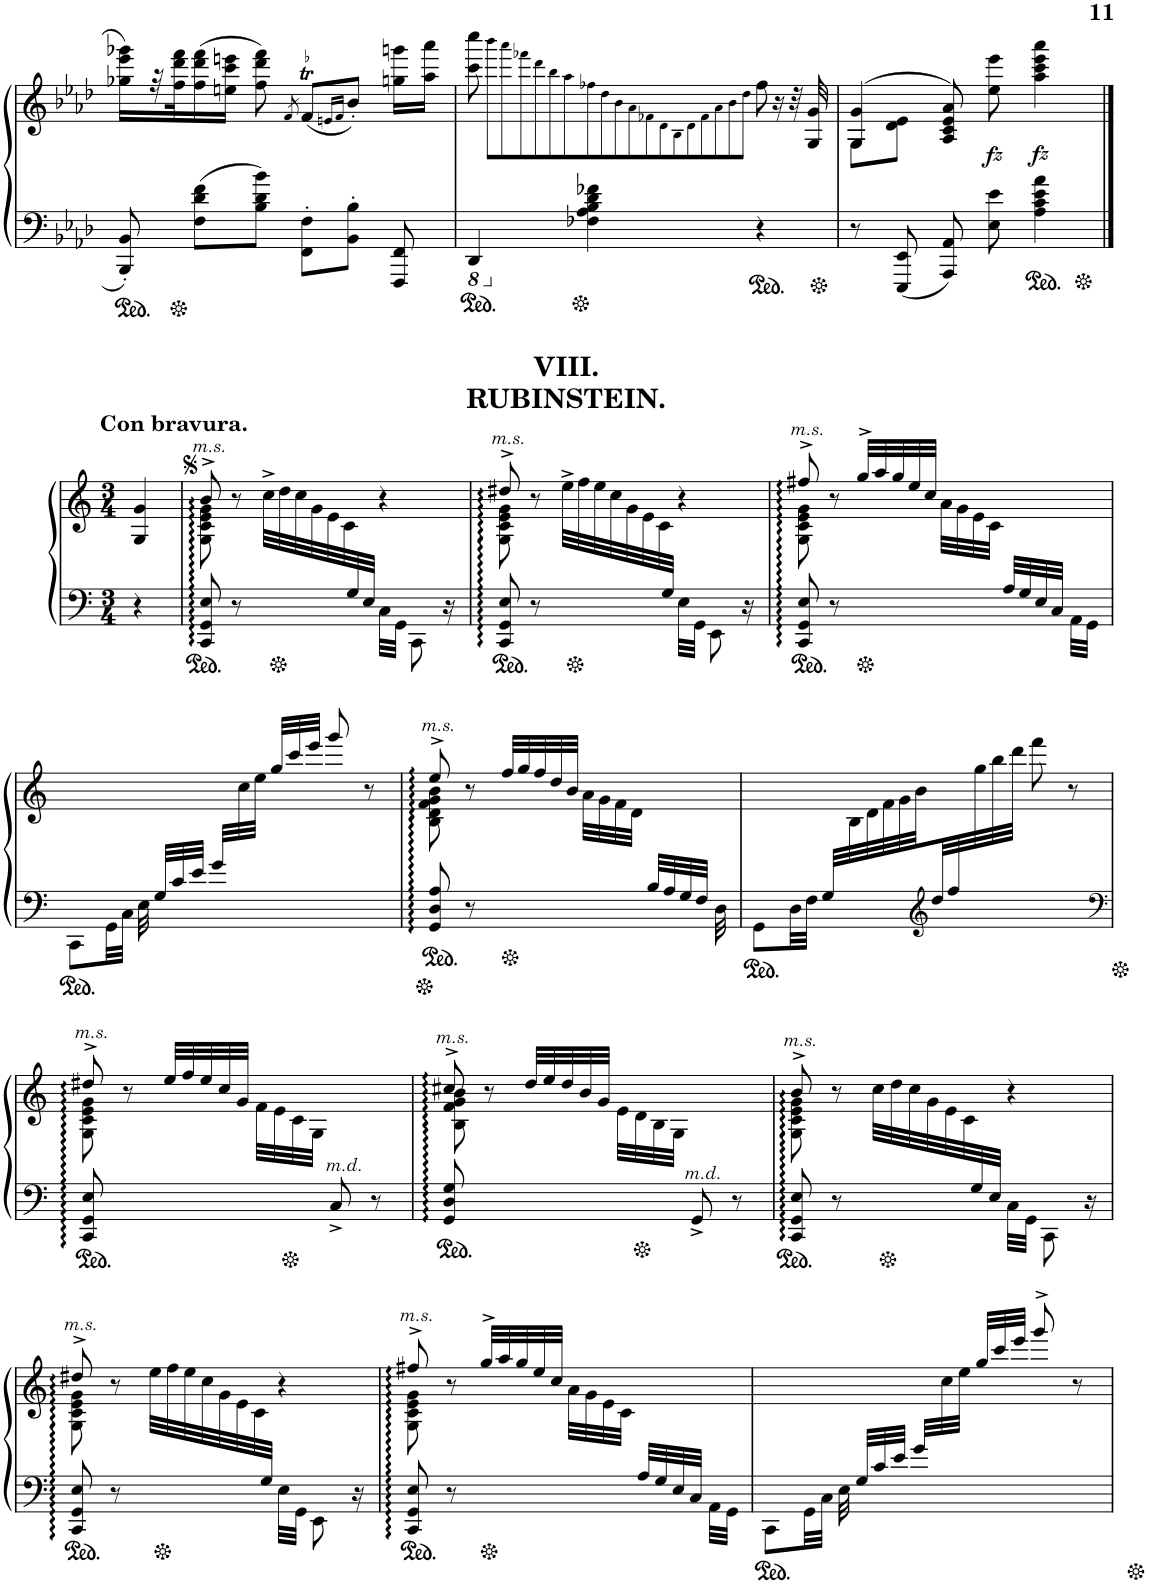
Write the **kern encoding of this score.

**kern	**kern	**dynam
*part1	*part1	*part1
*staff2	*staff1	*staff1/2
*I"Piano	*	*
*I'P-no	*	*
!!LO:PB:g=z
*clefF4	*clefG2	*
*k[b-e-a-d-]	*k[b-e-a-d-]	*
*M3/4	*M3/4	*
=38	=38	=38
8BBB-/' 8BB-/'	16gg-X\ 16eee-\ 16ggg-X\LL	.
.	32r	.
.	32ff\ 32ddd-\ 32fff\J	.
8F\ 8d-\ 8f\L	(>16ff\ 16ddd-\ 16fff\	.
.	16een\ 16ccc\ 16eeen\JJ	.
8B-\ 8d-\ 8b-\J	8ff\ 8ddd-\ 8fff\)	.
.	8qf/	.
!	!LO:TR:acc=-	!
8FF\' 8F\'L	(8ft/L	.
.	16qen/LL	.
.	16qf/JJ	.
8BB-\' 8B-\'J	8b-'/J)	.
8FFF/ 8FF/	16ggn\ 16gggn\LL	.
.	16aa-\ 16aaa-\JJ	.
=39	=39	=39
*8ba	*	*
[4DDD-/	8ccc\ 8cccc\	.
.	8bbb-!\L	.
*X8ba	*	*
4DD-_	8aaa-!\	.
.	8fff-X!\	.
4DD-_	8ddd-!\	.
.	8bb-!\	.
8DD-]	8aa-!\	.
[4F-X\ [4A-\ [4B-\ [4d-\ [4f-X\	8ff-X!\	.
.	8dd-!\	.
8F-] 8A-] 8B-] 8d-] 8f-]	8b-!\	.
4ryy	8a-!\	.
.	8f-X!\	.
4ryy	8d-!\	.
.	8B-!\	.
4ryy	8d-!\	.
.	8f-!\	.
4ryy	8a-!\	.
.	8b-!\	.
8ryy	8dd-!\J	.
4r	8ff-\	.
.	16r	.
.	32r	.
.	32G/ 32g/	.
=40	=40	=40
*	*^	*
8r	(4G/ 4g/	8G\L	.
8EEE-/ 8EE-/	.	8d-\ 8e-\J	.
8AAA-/ 8AA-/	8A-/ 8c/ 8e-/ 8a-/)	2ryy	.
!	!	!	!LO:DY:b
8E-\ 8e-\	8ee-\ 8eee-\	.	fz
!	!	!	!LO:DY:b
4A-\ 4c\ 4e-\ 4a-\	4aa-\ 4ccc\ 4eee-\ 4aaa-\	.	fz
*	*v	*v	*
!!LO:LB:g=z
==1	==1	==1
*k[]	*k[]	*
*M3/4	*M3/4	*
!	!LO:TX:a:B:t=VIII.	!
!	!LO:TX:a:t=RUBINSTEIN.	!
!	!LO:TX:a:B:t=Con bravura.	!
4r	4G/ 4g/	.
=2	=2	=2
*^	*^	*
!	!	!LO:TX:a:i:t=m.s.	!	!
4..ryy	8CC/ 8GG/ 8E/	8b^/	8G\ 8c\ 8e\ 8g\	.
.	8r	8r	2ryy	.
.	4ryy	32cc^\LLL	.	.
.	.	32dd\	.	.
.	.	32cc\	.	.
.	.	32g\	.	.
.	.	32e\	.	.
.	.	32c\	.	.
32G/	.	16ryy	.	.
32E/JJJ	.	.	.	.
4ryy	32C\LLL	4r	.	.
.	32GG\JJJ	.	.	.
.	8CC\	.	.	.
.	.	.	8ryy	.
.	16r	.	.	.
=3	=3	=3	=3	=3
!	!	!LO:TX:a:i:t=m.s.	!	!
4...ryy	8CC/ 8GG/ 8E/	8dd#X^/	8G\ 8c\ 8e\ 8g\	.
.	8r	8r	2ryy	.
.	4ryy	32ee^\LLL	.	.
.	.	32ff\	.	.
.	.	32ee\	.	.
.	.	32cc\	.	.
.	.	32g\	.	.
.	.	32e\	.	.
.	.	32c\	.	.
32G/JJJ	.	32ryy	.	.
4ryy	32E\LLL	4r	.	.
.	32GG\JJJ	.	.	.
.	8EE\	.	.	.
.	.	.	8ryy	.
.	16r	.	.	.
=4	=4	=4	=4	=4
*	*	*	*^	*
!	!	!LO:TX:a:i:t=m.s.	!	!	!
32ryy	8CC/ 8GG/ 8E/	8ff#X^/	8G\ 8c\ 8e\ 8g\	32ryy	.
*	*	*	*v	*v	*
.	8r	8r	8.ryy	.
.	8ryy	32gg^>/LLL	.	.
.	.	32aa/	.	.
.	.	32gg/	4ryy	.
.	.	32ee/	.	.
.	32ryy	32cc/JJJ	.	.
*	*	*	*^	*
.	8ryy	8ryy	.	32a\LLL	.
.	.	.	.	32g\	.
.	.	.	.	32e\	.
.	.	.	.	32c\JJJ	.
32A/LLL	8ryy	8.ryy	.	8.ryy	.
32G/	.	.	8ryy	.	.
32E/	.	.	.	.	.
32C/JJJ	.	.	.	.	.
32AA\LLL	16ryy	.	.	.	.
32GG\JJJ	.	.	32ryy	.	.
*	*	*v	*v	*v	*
!!LO:LB:g=z
=5	=5	=5	=5
8..ryy	8CC\L	8ryy	.
.	32GG\LL	16ryy	.
.	32C\JJJ	.	.
.	32E\	32ryy	.
32G/LLL	32ryy	8ryy	.
32c/	4ryy	.	.
32e/JJJ	.	.	.
32g/LLL	.	.	.
4ryy	.	32cc\	.
.	.	32ee\JJJ	.
.	.	32gg/LLL	.
.	.	32ccc/	.
.	.	32eee/JJJ	.
.	4ryy	8ggg/	.
8ryy	.	.	.
.	.	8r	.
32ryy	.	.	.
=6	=6	=6	=6
*	*	*^	*
*	*	*	*^	*
!	!	!LO:TX:a:i:t=m.s.	!	!	!
32ryy	8GG/ 8D/ 8A/	8ee^/	8B\ 8d\ 8f\ 8g\ 8b\	32ryy	.
*	*	*	*v	*v	*
.	8r	8r	8ryy	.
.	8ryy	32ff/LLL	32ryy	.
.	.	32gg/	4ryy	.
.	.	32ff/	.	.
.	.	32dd/	.	.
.	32ryy	32b/JJJ	.	.
*	*	*	*^	*
.	8ryy	8ryy	.	32a\LLL	.
.	.	.	.	32g\	.
.	.	.	.	32f\	.
.	.	.	.	32d\JJJ	.
32B/LLL	8ryy	8ryy	8ryy	8ryy	.
32A/	.	.	.	.	.
32G/	.	.	.	.	.
32F/JJJ	.	.	.	.	.
32D\	32ryy	32ryy	32ryy	32ryy	.
*	*	*v	*v	*v	*
=7	=7	=7	=7
8.ryy	8GG\L	8ryy	.
.	32D\LL	16ryy	.
.	32F\JJJ	.	.
32G/LLL	16ryy	32ryy	.
32ryy	.	32B\	.
.	8ryy	32d\	.
.	.	32f\	.
.	.	32g\	.
.	.	32b\	.
*clefG2	*	*	*
32dd/	32ryy	16ryy	.
32ff/	32ryy	.	.
4ryy	16ryy	32gg\	.
.	.	32bb\	.
.	4ryy	32ddd\JJJ	.
.	.	8fff\	.
.	.	16.r	.
16.ryy	.	.	.
.	32ryy	32ryy	.
*v	*v	*	*
!!LO:LB:g=z
=8	=8	=8
*clefF4	*	*
*^	*^	*
!	!	!LO:TX:a:i:t=m.s.	!	!
*v	*v	*	*	*
8CC/ 8GG/ 8E/	8dd#X^/	8G\ 8c\ 8e\ 8g\	.
8ryy	32r	2ryy	.
.	8r	.	.
4ryy	.	.	.
.	32ee/LLL	.	.
.	32ff/	.	.
.	32ee/	.	.
.	32cc/	.	.
.	32g/JJJ	.	.
.	32f\LLL	.	.
.	32e\	.	.
32ryy	32c\	.	.
!LO:TX:a:i:t=m.d.	!	!	!
8C^/	32G\JJJ	.	.
.	8ryy	.	.
.	.	8ryy	.
16.r	.	.	.
.	16.ryy	.	.
32ryy	.	32ryy	.
=9	=9	=9	=9
!	!LO:TX:a:i:t=m.s.	!	!
8GG/ 8D/ 8G/	8cc#X^/	8B\ 8f\ 8g\ 8b\	.
32r	32ryy	2ryy	.
8ryy	8r	.	.
4ryy	32dd/LLL	.	.
.	32ee/	.	.
.	32dd/	.	.
.	32b/	.	.
.	32g/JJJ	.	.
.	32e\LLL	.	.
.	32d\	.	.
.	32B\	.	.
!LO:TX:a:i:t=m.d.	!	!	!
32ryy	32G\JJJ	.	.
8GG^/	8ryy	.	.
.	.	8ryy	.
16.r	16.ryy	.	.
.	.	32ryy	.
=10	=10	=10	=10
*^	*	*	*
!	!	!LO:TX:a:i:t=m.s.	!	!
32r	8CC/ 8GG/ 8E/	8b^/	8G\ 8c\ 8e\ 8g\	.
32ryy	.	.	.	.
.	8r	32ryy	2ryy	.
.	.	8r	.	.
.	4ryy	.	.	.
.	.	32cc\LLL	.	.
.	.	32dd\	.	.
.	.	32cc\	.	.
.	.	32g\	.	.
.	.	32e\	.	.
32G/	.	32c\	.	.
32E/JJJ	.	32ryy	.	.
4ryy	32C\LLL	4r	.	.
.	32GG\JJJ	.	.	.
.	8CC\	.	.	.
.	.	.	8ryy	.
.	16r	.	.	.
!!LO:LB:g=z	!!
=11	=11	=11	=11	=11
!	!	!LO:TX:a:i:t=m.s.	!	!
4...ryy	8CC/ 8GG/ 8E/	8dd#X^/	8G\ 8c\ 8e\ 8g\	.
.	8r	8r	2ryy	.
.	4ryy	32ee\LLL	.	.
.	.	32ff\	.	.
.	.	32ee\	.	.
.	.	32cc\	.	.
.	.	32g\	.	.
.	.	32e\	.	.
.	.	32c\	.	.
32G/JJJ	.	32ryy	.	.
4ryy	32E\LLL	4r	.	.
.	32GG\JJJ	.	.	.
.	8EE\	.	.	.
.	.	.	8ryy	.
.	16r	.	.	.
=12	=12	=12	=12	=12
*	*	*	*^	*
!	!	!LO:TX:a:i:t=m.s.	!	!	!
32ryy	8CC/ 8GG/ 8E/	8ff#X^/	8G\ 8c\ 8e\ 8g\	32ryy	.
*	*	*	*v	*v	*
.	8r	8r	8.ryy	.
.	8ryy	32gg^>/LLL	.	.
.	.	32aa/	.	.
.	.	32gg/	4ryy	.
.	.	32ee/	.	.
.	32ryy	32cc/JJJ	.	.
*	*	*	*^	*
.	8ryy	8ryy	.	32a\LLL	.
.	.	.	.	32g\	.
.	.	.	.	32e\	.
.	.	.	.	32c\JJJ	.
32A/LLL	8ryy	8.ryy	.	8.ryy	.
32G/	.	.	8ryy	.	.
32E/	.	.	.	.	.
32C/JJJ	.	.	.	.	.
32AA\LLL	16ryy	.	.	.	.
32GG\JJJ	.	.	32ryy	.	.
*	*	*v	*v	*v	*
=13	=13	=13	=13
8..ryy	8CC\L	8ryy	.
.	32GG\LL	16ryy	.
.	32C\JJJ	.	.
.	32E\	32ryy	.
32G/LLL	32ryy	8ryy	.
32c/	4ryy	.	.
32e/JJJ	.	.	.
32g/LLL	.	.	.
4ryy	.	32cc\	.
.	.	32ee\JJJ	.
.	.	32gg/LLL	.
.	.	32ccc/	.
.	.	32eee/JJJ	.
.	4ryy	8ggg^>/	.
8ryy	.	.	.
.	.	8r	.
32ryy	.	.	.
*v	*v	*	*
=	=	=
*-	*-	*-
